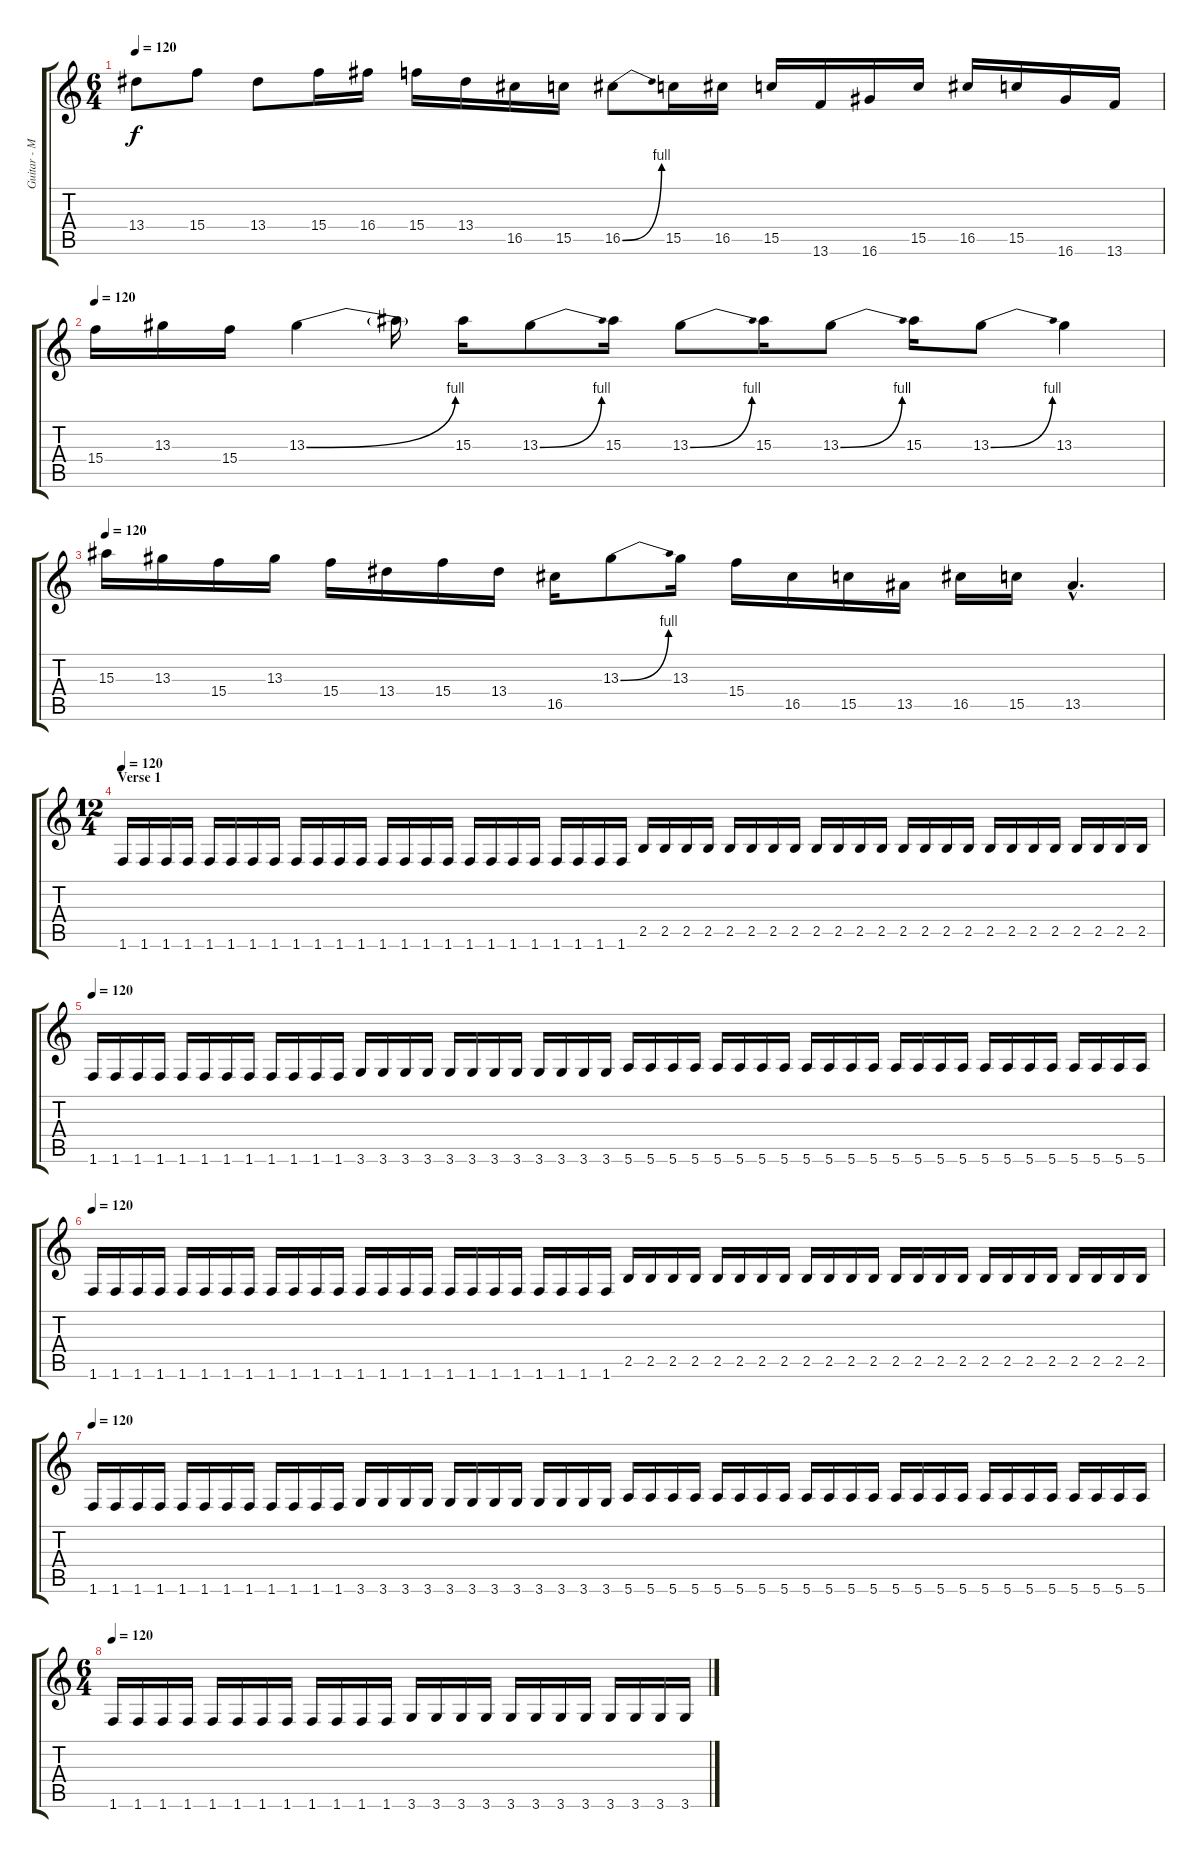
\track ("Guitar - Michael Denner" "Guitar - M") {instrument distortionguitar}
\staff {score tabs}
\tuning (E4 B3 G3 D3 A2 E2) {hide}
\ts (6 4)
\tempo 120
\clef g2
\ks c
13.4.8{dy f} 15.4.8 13.4.8 15.4.16 16.4.16 15.4.16 13.4.16 16.5.16 15.5.16 16.5{be (bend 0 0 60 4)}.8 15.5.16 16.5.16 15.5.16 13.6.16 16.6.16 15.5.16 16.5.16 15.5.16 16.6.16 13.6.16 |
\tempo 120
15.4.16 13.3.16 15.4.16 13.3{be (bend 0 0 60 4)}.4 13.3{t}.16 15.3.16 13.3{be (bend 0 0 60 4)}.8 15.3.16 13.3{be (bend 0 0 60 4)}.8 15.3.16 13.3{be (bend 0 0 60 4)}.8 15.3.16 13.3{be (bend 0 0 60 4)}.8 13.3.4 |
\tempo 120
15.3.16 13.3.16 15.4.16 13.3.16 15.4.16 13.4.16 15.4.16 13.4.16 16.5.16 13.3{be (bend 0 0 60 4)}.8 13.3.16 15.4.16 16.5.16 15.5.16 13.5.16 16.5.16 15.5.16 13.5{hac}.4{d} |
\ts (12 4)
\section ("" "Verse 1")
\tempo 120
1.6.16 1.6.16 1.6.16 1.6.16 1.6.16 1.6.16 1.6.16 1.6.16 1.6.16 1.6.16 1.6.16 1.6.16 1.6.16 1.6.16 1.6.16 1.6.16 1.6.16 1.6.16 1.6.16 1.6.16 1.6.16 1.6.16 1.6.16 1.6.16 2.5.16 2.5.16 2.5.16 2.5.16 2.5.16 2.5.16 2.5.16 2.5.16 2.5.16 2.5.16 2.5.16 2.5.16 2.5.16 2.5.16 2.5.16 2.5.16 2.5.16 2.5.16 2.5.16 2.5.16 2.5.16 2.5.16 2.5.16 2.5.16 |
\tempo 120
1.6.16 1.6.16 1.6.16 1.6.16 1.6.16 1.6.16 1.6.16 1.6.16 1.6.16 1.6.16 1.6.16 1.6.16 3.6.16 3.6.16 3.6.16 3.6.16 3.6.16 3.6.16 3.6.16 3.6.16 3.6.16 3.6.16 3.6.16 3.6.16 5.6.16 5.6.16 5.6.16 5.6.16 5.6.16 5.6.16 5.6.16 5.6.16 5.6.16 5.6.16 5.6.16 5.6.16 5.6.16 5.6.16 5.6.16 5.6.16 5.6.16 5.6.16 5.6.16 5.6.16 5.6.16 5.6.16 5.6.16 5.6.16 |
\tempo 120
1.6.16 1.6.16 1.6.16 1.6.16 1.6.16 1.6.16 1.6.16 1.6.16 1.6.16 1.6.16 1.6.16 1.6.16 1.6.16 1.6.16 1.6.16 1.6.16 1.6.16 1.6.16 1.6.16 1.6.16 1.6.16 1.6.16 1.6.16 1.6.16 2.5.16 2.5.16 2.5.16 2.5.16 2.5.16 2.5.16 2.5.16 2.5.16 2.5.16 2.5.16 2.5.16 2.5.16 2.5.16 2.5.16 2.5.16 2.5.16 2.5.16 2.5.16 2.5.16 2.5.16 2.5.16 2.5.16 2.5.16 2.5.16 |
\tempo 120
1.6.16 1.6.16 1.6.16 1.6.16 1.6.16 1.6.16 1.6.16 1.6.16 1.6.16 1.6.16 1.6.16 1.6.16 3.6.16 3.6.16 3.6.16 3.6.16 3.6.16 3.6.16 3.6.16 3.6.16 3.6.16 3.6.16 3.6.16 3.6.16 5.6.16 5.6.16 5.6.16 5.6.16 5.6.16 5.6.16 5.6.16 5.6.16 5.6.16 5.6.16 5.6.16 5.6.16 5.6.16 5.6.16 5.6.16 5.6.16 5.6.16 5.6.16 5.6.16 5.6.16 5.6.16 5.6.16 5.6.16 5.6.16 |
\ts (6 4)
\tempo 120
1.6.16 1.6.16 1.6.16 1.6.16 1.6.16 1.6.16 1.6.16 1.6.16 1.6.16 1.6.16 1.6.16 1.6.16 3.6.16 3.6.16 3.6.16 3.6.16 3.6.16 3.6.16 3.6.16 3.6.16 3.6.16 3.6.16 3.6.16 3.6.16
